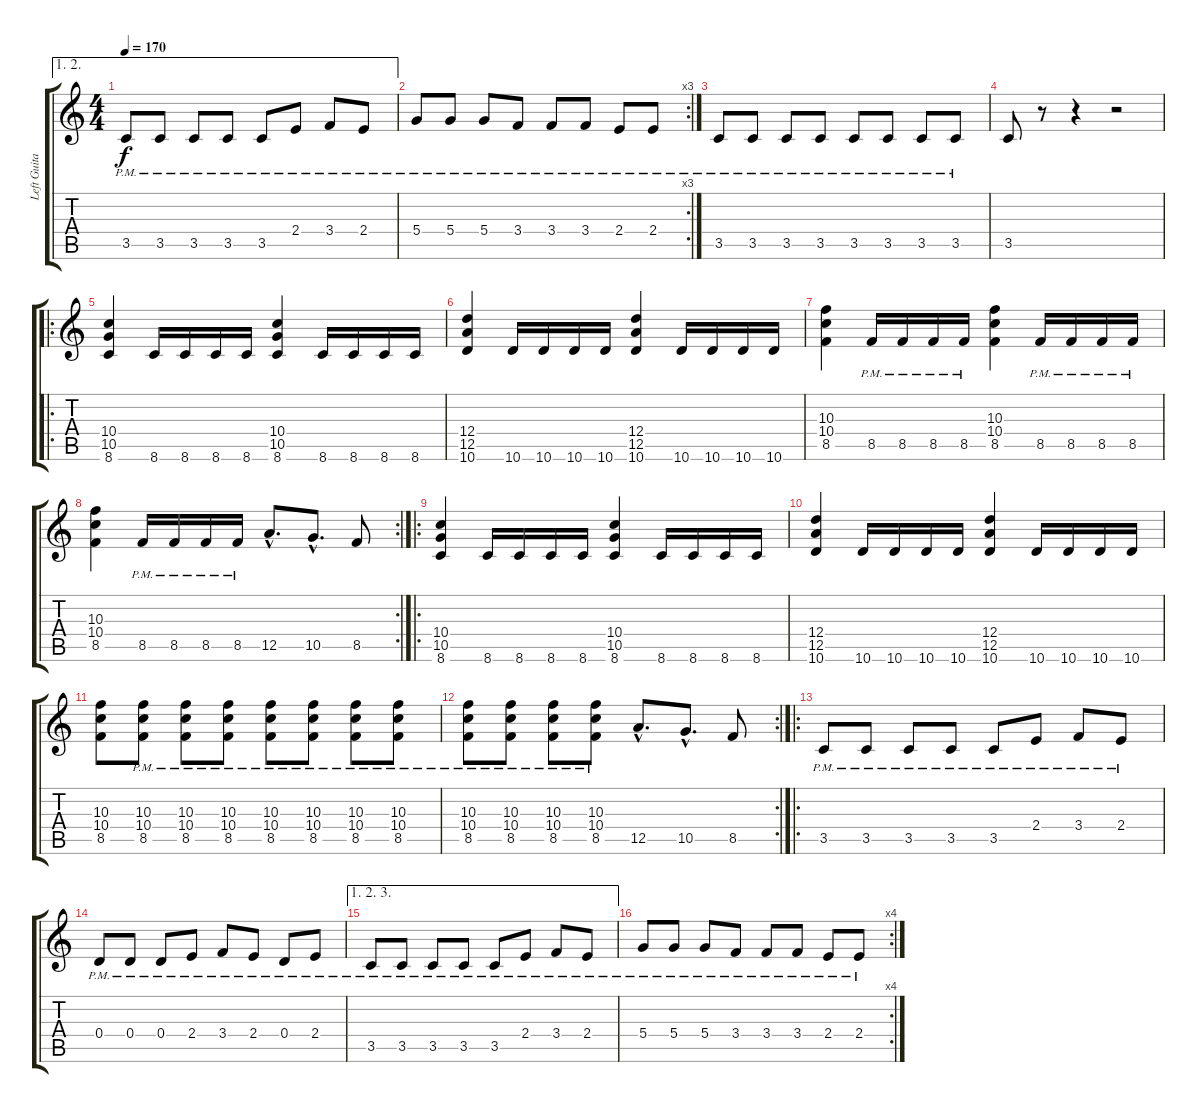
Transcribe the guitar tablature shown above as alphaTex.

\track ("Left Guitar" "Left Guita") {instrument distortionguitar}
\staff {score tabs}
\tuning (E4 B3 G3 D3 A2 E2) {hide}
\ae (1 2)
\ts (4 4)
\tempo 170
\clef g2
\ks c
3.5{pm}.8{dy f} 3.5{pm}.8 3.5{pm}.8 3.5{pm}.8 3.5{pm}.8 2.4{pm}.8 3.4{pm}.8 2.4{pm}.8 |
\rc 3
5.4{pm}.8 5.4{pm}.8 5.4{pm}.8 3.4{pm}.8 3.4{pm}.8 3.4{pm}.8 2.4{pm}.8 2.4{pm}.8 |
3.5{pm}.8 3.5{pm}.8 3.5{pm}.8 3.5{pm}.8 3.5{pm}.8 3.5{pm}.8 3.5{pm}.8 3.5{pm}.8 |
3.5.8 r.8 r.4 r.2 |
\ro
(10.4 10.5 8.6).4{volume 10} 8.6.16 8.6.16 8.6.16 8.6.16 (10.4 10.5 8.6).4 8.6.16 8.6.16 8.6.16 8.6.16 |
(12.4 12.5 10.6).4 10.6.16 10.6.16 10.6.16 10.6.16 (12.4 12.5 10.6).4 10.6.16 10.6.16 10.6.16 10.6.16 |
(10.3 10.4 8.5).4 8.5{pm}.16 8.5{pm}.16 8.5{pm}.16 8.5{pm}.16 (10.3 10.4 8.5).4 8.5{pm}.16 8.5{pm}.16 8.5{pm}.16 8.5{pm}.16 |
\rc 2
(10.3 10.4 8.5).4 8.5{pm}.16 8.5{pm}.16 8.5{pm}.16 8.5{pm}.16 12.5{hac}.8{d} 10.5{hac}.8{d} 8.5.8 |
\ro
(10.4 10.5 8.6).4 8.6.16 8.6.16 8.6.16 8.6.16 (10.4 10.5 8.6).4 8.6.16 8.6.16 8.6.16 8.6.16 |
(12.4 12.5 10.6).4 10.6.16 10.6.16 10.6.16 10.6.16 (12.4 12.5 10.6).4 10.6.16 10.6.16 10.6.16 10.6.16 |
(10.3 10.4 8.5).8 (10.3{pm} 10.4{pm} 8.5{pm}).8 (10.3{pm} 10.4{pm} 8.5{pm}).8 (10.3{pm} 10.4{pm} 8.5{pm}).8 (10.3{pm} 10.4{pm} 8.5{pm}).8 (10.3{pm} 10.4{pm} 8.5{pm}).8 (10.3{pm} 10.4{pm} 8.5{pm}).8 (10.3{pm} 10.4{pm} 8.5{pm}).8 |
\rc 2
(10.3{pm} 10.4{pm} 8.5{pm}).8 (10.3{pm} 10.4{pm} 8.5{pm}).8 (10.3{pm} 10.4{pm} 8.5{pm}).8 (10.3{pm} 10.4{pm} 8.5{pm}).8 12.5{hac}.8{d} 10.5{hac}.8{d} 8.5.8 |
\ro
3.5{pm}.8{volume 16} 3.5{pm}.8 3.5{pm}.8 3.5{pm}.8 3.5{pm}.8 2.4{pm}.8 3.4{pm}.8 2.4{pm}.8 |
0.4{pm}.8 0.4{pm}.8 0.4{pm}.8 2.4{pm}.8 3.4{pm}.8 2.4{pm}.8 0.4{pm}.8 2.4{pm}.8 |
\ae (1 2 3)
3.5{pm}.8 3.5{pm}.8 3.5{pm}.8 3.5{pm}.8 3.5{pm}.8 2.4{pm}.8 3.4{pm}.8 2.4{pm}.8 |
\rc 4
5.4{pm}.8 5.4{pm}.8 5.4{pm}.8 3.4{pm}.8 3.4{pm}.8 3.4{pm}.8 2.4{pm}.8 2.4{pm}.8
